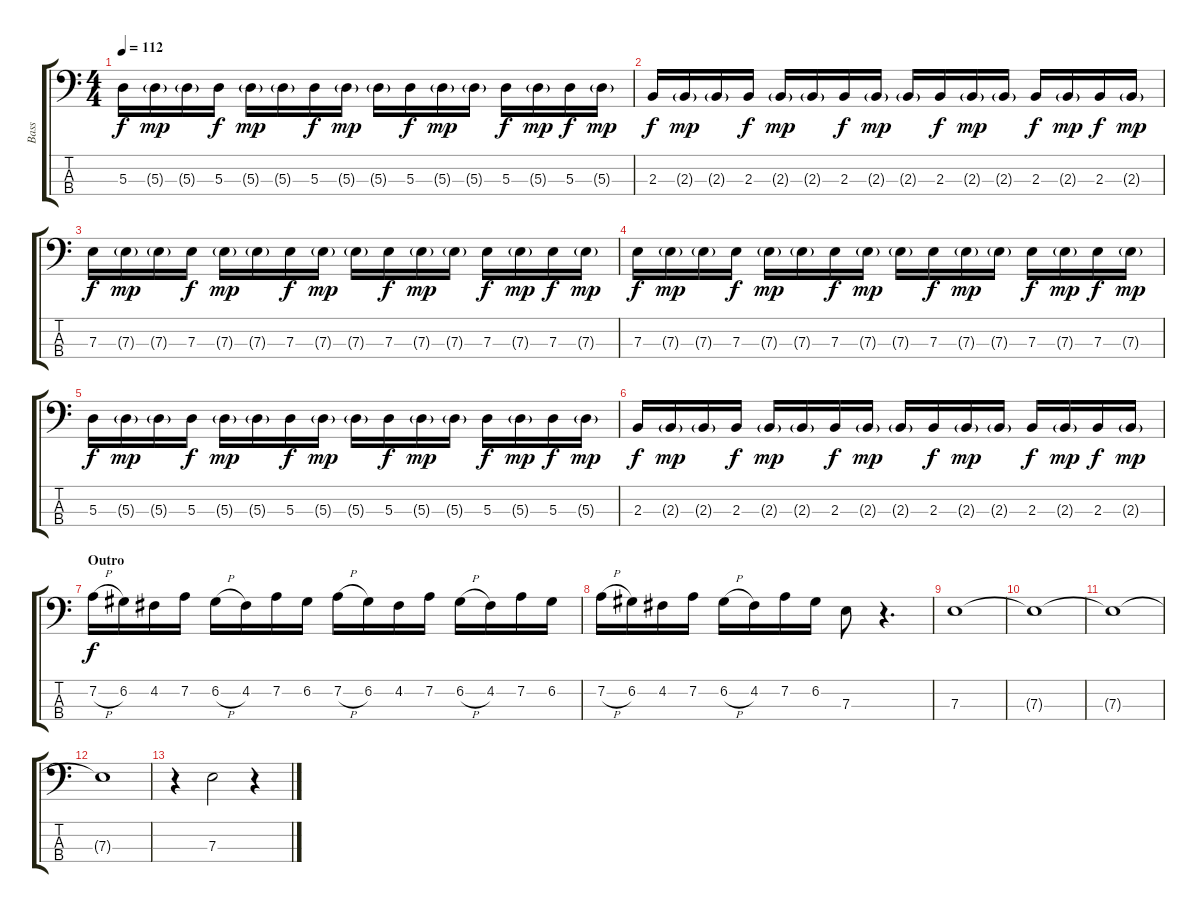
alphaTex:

\track ("Bass" "Bass") {instrument electricbassfinger}
\staff {score tabs}
\tuning (G2 D2 A1 E1) {hide}
\ts (4 4)
\tempo 112
\clef f4
\ks c
5.3.16{dy f} 5.3{g}.16{dy mp} 5.3{g}.16 5.3.16{dy f} 5.3{g}.16{dy mp} 5.3{g}.16 5.3.16{dy f} 5.3{g}.16{dy mp} 5.3{g}.16 5.3.16{dy f} 5.3{g}.16{dy mp} 5.3{g}.16 5.3.16{dy f} 5.3{g}.16{dy mp} 5.3.16{dy f} 5.3{g}.16{dy mp} |
2.3.16{dy f} 2.3{g}.16{dy mp} 2.3{g}.16 2.3.16{dy f} 2.3{g}.16{dy mp} 2.3{g}.16 2.3.16{dy f} 2.3{g}.16{dy mp} 2.3{g}.16 2.3.16{dy f} 2.3{g}.16{dy mp} 2.3{g}.16 2.3.16{dy f} 2.3{g}.16{dy mp} 2.3.16{dy f} 2.3{g}.16{dy mp} |
7.3.16{dy f} 7.3{g}.16{dy mp} 7.3{g}.16 7.3.16{dy f} 7.3{g}.16{dy mp} 7.3{g}.16 7.3.16{dy f} 7.3{g}.16{dy mp} 7.3{g}.16 7.3.16{dy f} 7.3{g}.16{dy mp} 7.3{g}.16 7.3.16{dy f} 7.3{g}.16{dy mp} 7.3.16{dy f} 7.3{g}.16{dy mp} |
7.3.16{dy f} 7.3{g}.16{dy mp} 7.3{g}.16 7.3.16{dy f} 7.3{g}.16{dy mp} 7.3{g}.16 7.3.16{dy f} 7.3{g}.16{dy mp} 7.3{g}.16 7.3.16{dy f} 7.3{g}.16{dy mp} 7.3{g}.16 7.3.16{dy f} 7.3{g}.16{dy mp} 7.3.16{dy f} 7.3{g}.16{dy mp} |
5.3.16{dy f} 5.3{g}.16{dy mp} 5.3{g}.16 5.3.16{dy f} 5.3{g}.16{dy mp} 5.3{g}.16 5.3.16{dy f} 5.3{g}.16{dy mp} 5.3{g}.16 5.3.16{dy f} 5.3{g}.16{dy mp} 5.3{g}.16 5.3.16{dy f} 5.3{g}.16{dy mp} 5.3.16{dy f} 5.3{g}.16{dy mp} |
2.3.16{dy f} 2.3{g}.16{dy mp} 2.3{g}.16 2.3.16{dy f} 2.3{g}.16{dy mp} 2.3{g}.16 2.3.16{dy f} 2.3{g}.16{dy mp} 2.3{g}.16 2.3.16{dy f} 2.3{g}.16{dy mp} 2.3{g}.16 2.3.16{dy f} 2.3{g}.16{dy mp} 2.3.16{dy f} 2.3{g}.16{dy mp} |
\section ("" "Outro")
7.2{h}.16{dy f} 6.2.16 4.2.16 7.2.16 6.2{h}.16 4.2.16 7.2.16 6.2.16 7.2{h}.16 6.2.16 4.2.16 7.2.16 6.2{h}.16 4.2.16 7.2.16 6.2.16 |
7.2{h}.16 6.2.16 4.2.16 7.2.16 6.2{h}.16 4.2.16 7.2.16 6.2.16 7.3.8 r.4{d} |
7.3.1 |
7.3{t}.1 |
7.3{t}.1 |
7.3{t}.1 |
r.4 7.3.2 r.4
